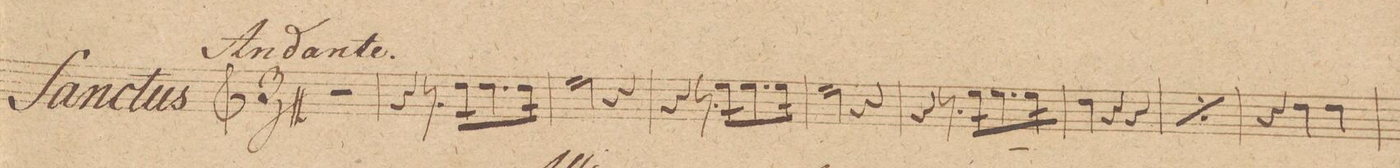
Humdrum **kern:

**kern
*I"Corno 1mo in F
*clefG2
*k[b-]
*M3/4
2.r
=2
4r
8.r
16g\KL
8.g\
16g\Jk
=3
*2\right
2a\
4r
=4
4r
8.r
16a\KL
8.a\
16a\Jk
=5
2a\
4r
=6
4r
8.r
16a\KL
8.a\
16a\Jk
=7
4g\
4r
4r
=8
*rep
4g\
4r
4r
*Xrep
=9
4r
4g\
4g\
=10
*-
